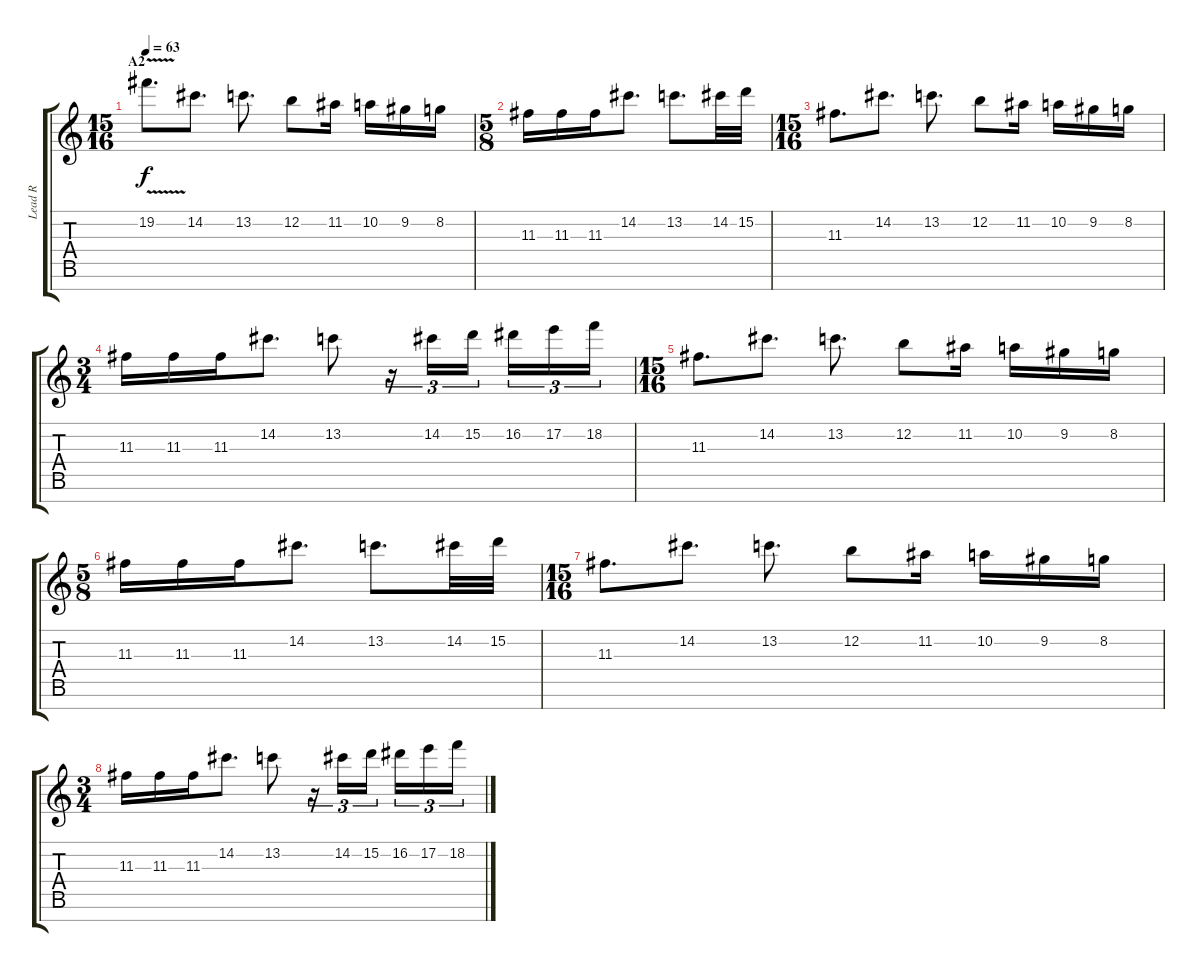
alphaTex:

\track ("Lead R" "Lead R") {instrument overdrivenguitar}
\staff {score tabs}
\tuning (E4 B3 G3 D3 A2 E2 B1) {hide}
\ts (15 16)
\section ("" "A2")
\tempo 63
\clef g2
\ks c
19.2{v}.8{d dy f} 14.2.8{d} 13.2.8{d} 12.2.8 11.2.16 10.2.16 9.2.16 8.2.16 |
\ts (5 8)
11.3.16 11.3.16 11.3.16 14.2.8{d} 13.2.8{d} 14.2.32 15.2.32 |
\ts (15 16)
11.3.8{d} 14.2.8{d} 13.2.8{d} 12.2.8 11.2.16 10.2.16 9.2.16 8.2.16 |
\ts (3 4)
11.3.16 11.3.16 11.3.16 14.2.8{d} 13.2.8 r.16{tu (3 2)} 14.2.16{tu (3 2)} 15.2.16{tu (3 2) beam splitsecondary} 16.2.16{tu (3 2)} 17.2.16{tu (3 2)} 18.2.16{tu (3 2)} |
\ts (15 16)
11.3.8{d} 14.2.8{d} 13.2.8{d} 12.2.8 11.2.16 10.2.16 9.2.16 8.2.16 |
\ts (5 8)
11.3.16 11.3.16 11.3.16 14.2.8{d} 13.2.8{d} 14.2.32 15.2.32 |
\ts (15 16)
11.3.8{d} 14.2.8{d} 13.2.8{d} 12.2.8 11.2.16 10.2.16 9.2.16 8.2.16 |
\ts (3 4)
11.3.16 11.3.16 11.3.16 14.2.8{d} 13.2.8 r.16{tu (3 2)} 14.2.16{tu (3 2)} 15.2.16{tu (3 2) beam splitsecondary} 16.2.16{tu (3 2)} 17.2.16{tu (3 2)} 18.2.16{tu (3 2)}
